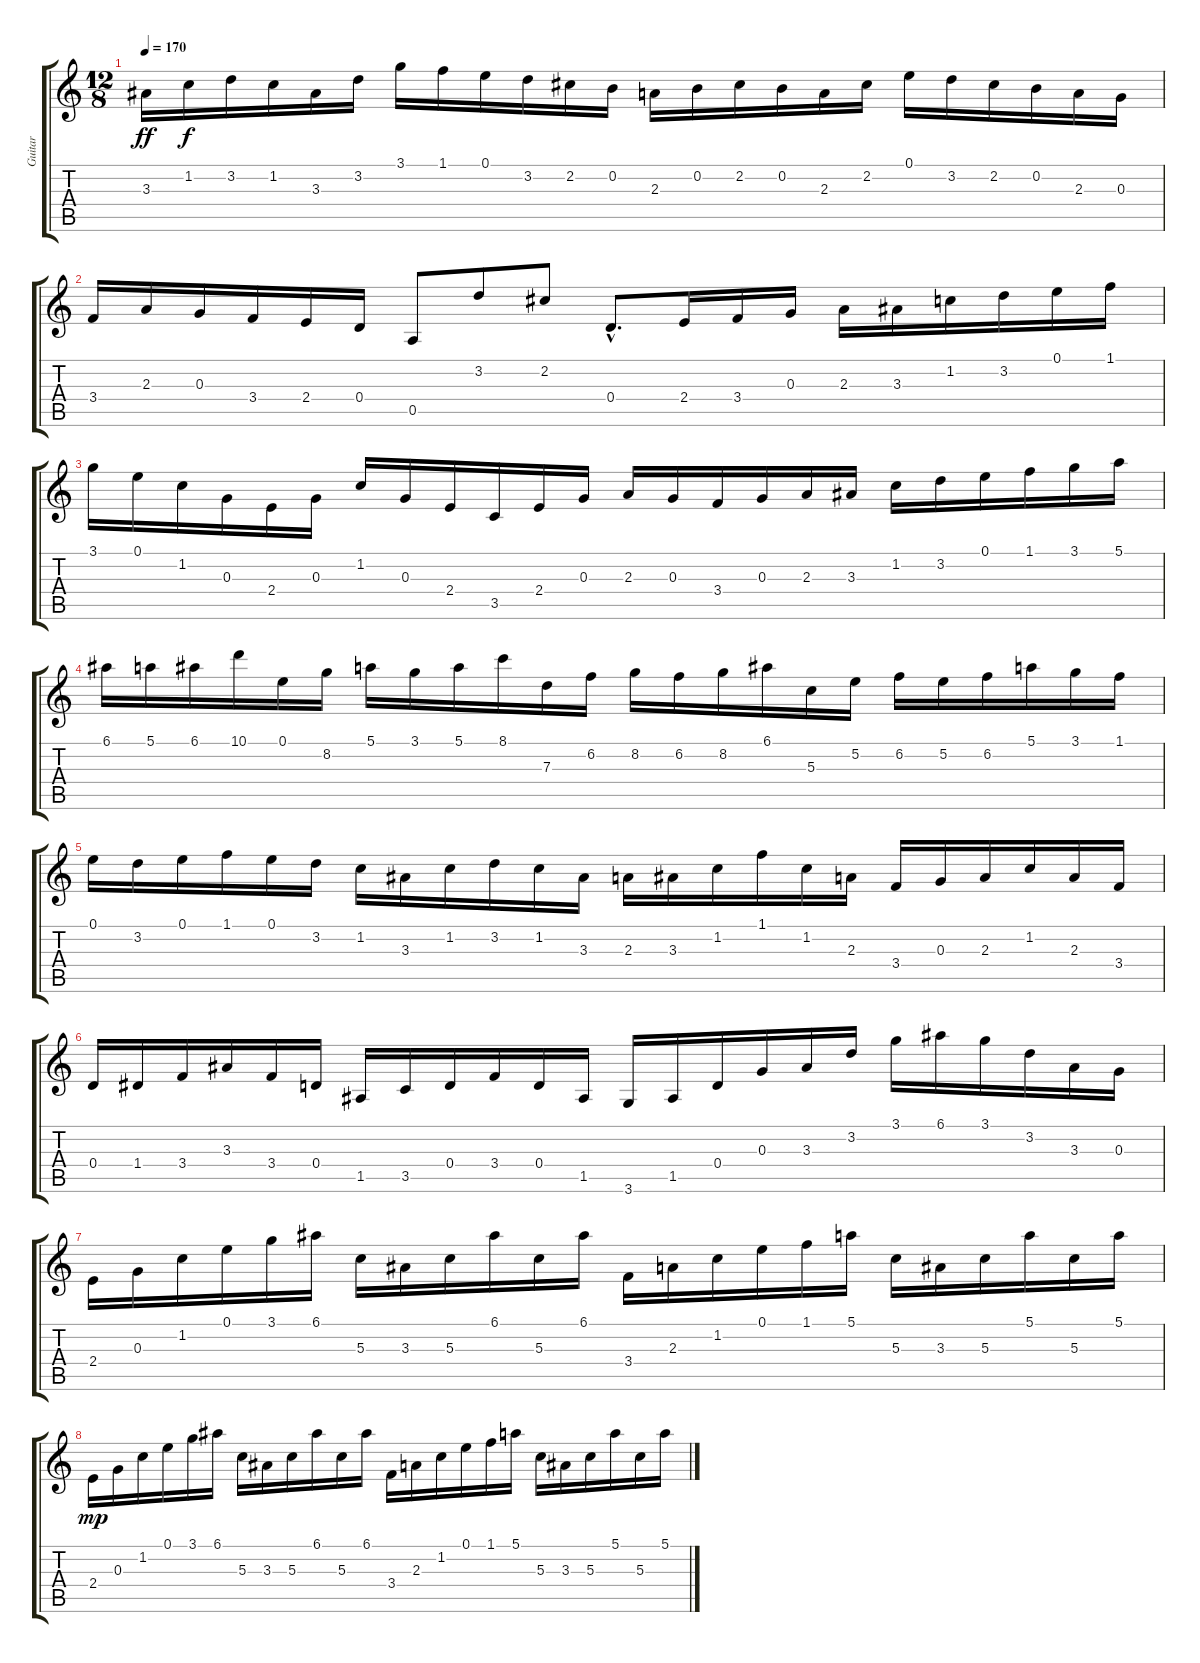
\track ("Guitar" "Guitar") {instrument acousticguitarnylon}
\staff {score tabs}
\tuning (E4 B3 G3 D3 A2 E2) {hide}
\ts (12 8)
\tempo 170
\clef g2
\ks c
3.3.16{dy ff} 1.2.16{dy f} 3.2.16 1.2.16 3.3.16 3.2.16 3.1.16 1.1.16 0.1.16 3.2.16 2.2.16 0.2.16 2.3.16 0.2.16 2.2.16 0.2.16 2.3.16 2.2.16 0.1.16 3.2.16 2.2.16 0.2.16 2.3.16 0.3.16 |
3.4.16 2.3.16 0.3.16 3.4.16 2.4.16 0.4.16 0.5.8 3.2.8 2.2.8 0.4{hac}.8{d} 2.4.16 3.4.16 0.3.16 2.3.16 3.3.16 1.2.16 3.2.16 0.1.16 1.1.16 |
3.1.16 0.1.16 1.2.16 0.3.16 2.4.16 0.3.16 1.2.16 0.3.16 2.4.16 3.5.16 2.4.16 0.3.16 2.3.16 0.3.16 3.4.16 0.3.16 2.3.16 3.3.16 1.2.16 3.2.16 0.1.16 1.1.16 3.1.16 5.1.16 |
6.1.16 5.1.16 6.1.16 10.1.16 0.1.16 8.2.16 5.1.16 3.1.16 5.1.16 8.1.16 7.3.16 6.2.16 8.2.16 6.2.16 8.2.16 6.1.16 5.3.16 5.2.16 6.2.16 5.2.16 6.2.16 5.1.16 3.1.16 1.1.16 |
0.1.16 3.2.16 0.1.16 1.1.16 0.1.16 3.2.16 1.2.16 3.3.16 1.2.16 3.2.16 1.2.16 3.3.16 2.3.16 3.3.16 1.2.16 1.1.16 1.2.16 2.3.16 3.4.16 0.3.16 2.3.16 1.2.16 2.3.16 3.4.16 |
0.4.16 1.4.16 3.4.16 3.3.16 3.4.16 0.4.16 1.5.16 3.5.16 0.4.16 3.4.16 0.4.16 1.5.16 3.6.16 1.5.16 0.4.16 0.3.16 3.3.16 3.2.16 3.1.16 6.1.16 3.1.16 3.2.16 3.3.16 0.3.16 |
2.4.16 0.3.16 1.2.16 0.1.16 3.1.16 6.1.16 5.3.16 3.3.16 5.3.16 6.1.16 5.3.16 6.1.16 3.4.16 2.3.16 1.2.16 0.1.16 1.1.16 5.1.16 5.3.16 3.3.16 5.3.16 5.1.16 5.3.16 5.1.16 |
2.4.16{dy mp} 0.3.16 1.2.16 0.1.16 3.1.16 6.1.16 5.3.16 3.3.16 5.3.16 6.1.16 5.3.16 6.1.16 3.4.16 2.3.16 1.2.16 0.1.16 1.1.16 5.1.16 5.3.16 3.3.16 5.3.16 5.1.16 5.3.16 5.1.16
